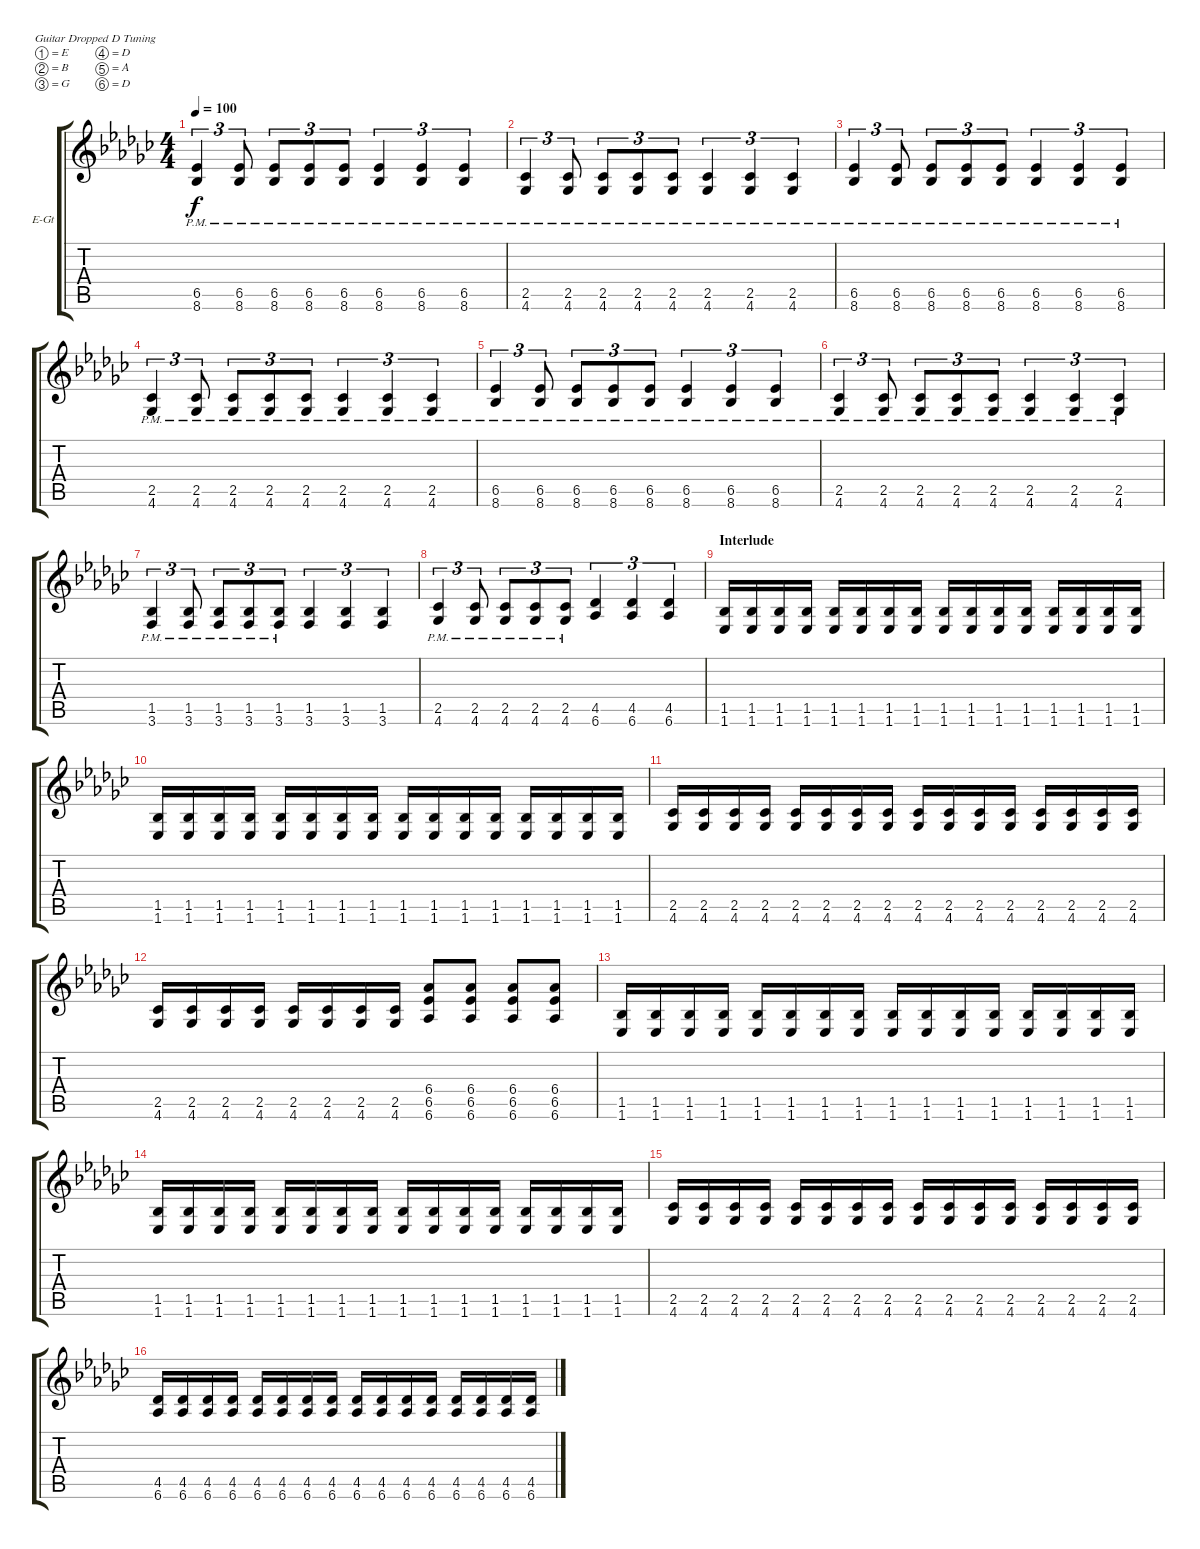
\defaultSystemsLayout 4
\bracketExtendMode groupsimilarinstruments
\firstSystemTrackNameOrientation horizontal
\otherSystemsTrackNameOrientation horizontal
\track ("Electric Guitar" "E-Gt") {instrument distortionguitar}
\staff {score tabs}
\tuning (E4 B3 G3 D3 A2 D2)
\ts (4 4)
\tempo 100
\clef g2
\ks ebminor
(8.6{pm} 6.5{pm}).4{tu (3 2) dy f} (8.6{pm} 6.5{pm}).8{tu (3 2)} (8.6{pm} 6.5{pm}).8{tu (3 2)} (8.6{pm} 6.5{pm}).8{tu (3 2)} (8.6{pm} 6.5{pm}).8{tu (3 2)} (8.6{pm} 6.5{pm}).4{tu (3 2)} (8.6{pm} 6.5{pm}).4{tu (3 2)} (8.6{pm} 6.5{pm}).4{tu (3 2)} |
(4.6{pm} 2.5{pm}).4{tu (3 2)} (4.6{pm} 2.5{pm}).8{tu (3 2)} (4.6{pm} 2.5{pm}).8{tu (3 2)} (4.6{pm} 2.5{pm}).8{tu (3 2)} (4.6{pm} 2.5{pm}).8{tu (3 2)} (4.6{pm} 2.5{pm}).4{tu (3 2)} (4.6{pm} 2.5{pm}).4{tu (3 2)} (4.6{pm} 2.5{pm}).4{tu (3 2)} |
(8.6{pm} 6.5{pm}).4{tu (3 2)} (8.6{pm} 6.5{pm}).8{tu (3 2)} (8.6{pm} 6.5{pm}).8{tu (3 2)} (8.6{pm} 6.5{pm}).8{tu (3 2)} (8.6{pm} 6.5{pm}).8{tu (3 2)} (8.6{pm} 6.5{pm}).4{tu (3 2)} (8.6{pm} 6.5{pm}).4{tu (3 2)} (8.6{pm} 6.5{pm}).4{tu (3 2)} |
(4.6{pm} 2.5{pm}).4{tu (3 2)} (4.6{pm} 2.5{pm}).8{tu (3 2)} (4.6{pm} 2.5{pm}).8{tu (3 2)} (4.6{pm} 2.5{pm}).8{tu (3 2)} (4.6{pm} 2.5{pm}).8{tu (3 2)} (4.6{pm} 2.5{pm}).4{tu (3 2)} (4.6{pm} 2.5{pm}).4{tu (3 2)} (4.6{pm} 2.5{pm}).4{tu (3 2)} |
(8.6{pm} 6.5{pm}).4{tu (3 2)} (8.6{pm} 6.5{pm}).8{tu (3 2)} (8.6{pm} 6.5{pm}).8{tu (3 2)} (8.6{pm} 6.5{pm}).8{tu (3 2)} (8.6{pm} 6.5{pm}).8{tu (3 2)} (8.6{pm} 6.5{pm}).4{tu (3 2)} (8.6{pm} 6.5{pm}).4{tu (3 2)} (8.6{pm} 6.5{pm}).4{tu (3 2)} |
(4.6{pm} 2.5{pm}).4{tu (3 2)} (4.6{pm} 2.5{pm}).8{tu (3 2)} (4.6{pm} 2.5{pm}).8{tu (3 2)} (4.6{pm} 2.5{pm}).8{tu (3 2)} (4.6{pm} 2.5{pm}).8{tu (3 2)} (4.6{pm} 2.5{pm}).4{tu (3 2)} (4.6{pm} 2.5{pm}).4{tu (3 2)} (4.6{pm} 2.5{pm}).4{tu (3 2)} |
(1.5{pm} 3.6{pm}).4{tu (3 2)} (3.6{pm} 1.5{pm}).8{tu (3 2)} (3.6{pm} 1.5{pm}).8{tu (3 2)} (3.6{pm} 1.5{pm}).8{tu (3 2)} (3.6{pm} 1.5{pm}).8{tu (3 2)} (3.6 1.5).4{tu (3 2)} (3.6 1.5).4{tu (3 2)} (3.6 1.5).4{tu (3 2)} |
(4.6{pm} 2.5{pm}).4{tu (3 2)} (4.6{pm} 2.5{pm}).8{tu (3 2)} (4.6{pm} 2.5{pm}).8{tu (3 2)} (4.6{pm} 2.5{pm}).8{tu (3 2)} (4.6{pm} 2.5{pm}).8{tu (3 2)} (6.6 4.5).4{tu (3 2)} (6.6 4.5).4{tu (3 2)} (6.6 4.5).4{tu (3 2)} |
\section ("" "Interlude")
(1.6 1.5).16 (1.6 1.5).16 (1.6 1.5).16 (1.6 1.5).16 (1.6 1.5).16 (1.6 1.5).16 (1.6 1.5).16 (1.6 1.5).16 (1.6 1.5).16 (1.6 1.5).16 (1.6 1.5).16 (1.6 1.5).16 (1.6 1.5).16 (1.6 1.5).16 (1.6 1.5).16 (1.6 1.5).16 |
(1.6 1.5).16 (1.6 1.5).16 (1.6 1.5).16 (1.6 1.5).16 (1.6 1.5).16 (1.6 1.5).16 (1.6 1.5).16 (1.6 1.5).16 (1.6 1.5).16 (1.6 1.5).16 (1.6 1.5).16 (1.6 1.5).16 (1.6 1.5).16 (1.6 1.5).16 (1.6 1.5).16 (1.6 1.5).16 |
(2.5 4.6).16 (2.5 4.6).16 (2.5 4.6).16 (2.5 4.6).16 (2.5 4.6).16 (2.5 4.6).16 (2.5 4.6).16 (2.5 4.6).16 (2.5 4.6).16 (2.5 4.6).16 (2.5 4.6).16 (2.5 4.6).16 (2.5 4.6).16 (2.5 4.6).16 (2.5 4.6).16 (2.5 4.6).16 |
(2.5 4.6).16 (2.5 4.6).16 (2.5 4.6).16 (2.5 4.6).16 (2.5 4.6).16 (2.5 4.6).16 (2.5 4.6).16 (2.5 4.6).16 (6.6 6.5 6.4).8 (6.5 6.6 6.4).8 (6.5 6.6 6.4).8 (6.5 6.6 6.4).8 |
(1.6 1.5).16 (1.6 1.5).16 (1.6 1.5).16 (1.6 1.5).16 (1.6 1.5).16 (1.6 1.5).16 (1.6 1.5).16 (1.6 1.5).16 (1.6 1.5).16 (1.6 1.5).16 (1.6 1.5).16 (1.6 1.5).16 (1.6 1.5).16 (1.6 1.5).16 (1.6 1.5).16 (1.6 1.5).16 |
(1.6 1.5).16 (1.6 1.5).16 (1.6 1.5).16 (1.6 1.5).16 (1.6 1.5).16 (1.6 1.5).16 (1.6 1.5).16 (1.6 1.5).16 (1.6 1.5).16 (1.6 1.5).16 (1.6 1.5).16 (1.6 1.5).16 (1.6 1.5).16 (1.6 1.5).16 (1.6 1.5).16 (1.6 1.5).16 |
(2.5 4.6).16 (2.5 4.6).16 (2.5 4.6).16 (2.5 4.6).16 (2.5 4.6).16 (2.5 4.6).16 (2.5 4.6).16 (2.5 4.6).16 (2.5 4.6).16 (2.5 4.6).16 (2.5 4.6).16 (2.5 4.6).16 (2.5 4.6).16 (2.5 4.6).16 (2.5 4.6).16 (2.5 4.6).16 |
(4.5 6.6).16 (4.5 6.6).16 (4.5 6.6).16 (4.5 6.6).16 (4.5 6.6).16 (4.5 6.6).16 (4.5 6.6).16 (4.5 6.6).16 (4.5 6.6).16 (4.5 6.6).16 (4.5 6.6).16 (4.5 6.6).16 (4.5 6.6).16 (4.5 6.6).16 (4.5 6.6).16 (4.5 6.6).16
